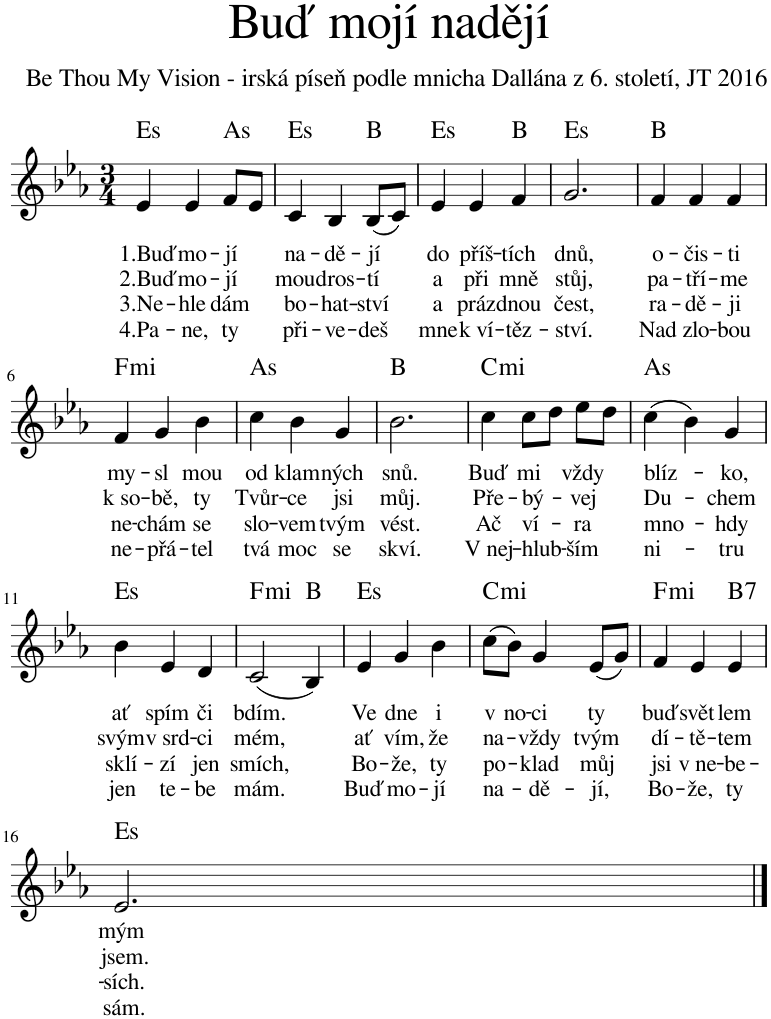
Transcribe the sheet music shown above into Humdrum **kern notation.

**kern	**text	**text	**text	**text	**harte
*part1	*part1	*part1	*part1	*part1	*part1
*staff1	*staff1	*staff1	*staff1	*staff1	*
*I"Piano	*	*	*	*	*
*I'Pno.	*	*	*	*	*
*clefG2	*	*	*	*	*
*k[b-e-a-]	*	*	*	*	*
*M3/4	*	*	*	*	*
=1	=1	=1	=1	=1	=1
!	!LO:LY:b	!LO:LY:b	!LO:LY:b	!LO:LY:b	!
4e-/	1.Buď	2.Buď	3.Ne-	4.Pa-	Eb:maj
!	!LO:LY:b	!LO:LY:b	!LO:LY:b	!LO:LY:b	!
4e-/	mo-	mo-	-hle-	-ne,	.
!	!LO:LY:b	!LO:LY:b	!LO:LY:b	!LO:LY:b	!
8f/L	-jí	-jí	-dám	ty	Ab:maj
8e-/J	.	.	.	.	.
=2	=2	=2	=2	=2	=2
!	!LO:LY:b	!LO:LY:b	!LO:LY:b	!LO:LY:b	!
4c/	na-	mou-	bo-	při-	Eb:maj
!	!LO:LY:b	!LO:LY:b	!LO:LY:b	!LO:LY:b	!
4B-/	-dě-	-dros-	-hat-	-ve-	.
!	!LO:LY:b	!LO:LY:b	!LO:LY:b	!LO:LY:b	!
(8B-/L	-jí	-tí	-ství	-deš	Bb:maj
8c/J)	.	.	.	.	.
=3	=3	=3	=3	=3	=3
!	!LO:LY:b	!LO:LY:b	!LO:LY:b	!LO:LY:b	!
4e-/	do	a	a	mne	Eb:maj
!	!LO:LY:b	!LO:LY:b	!LO:LY:b	!LO:LY:b	!
4e-/	příš-	při	práz-	k ví-	.
!	!LO:LY:b	!LO:LY:b	!LO:LY:b	!LO:LY:b	!
4f/	-tích	mně	-dnou	-těz-	Bb:maj
=4	=4	=4	=4	=4	=4
!	!LO:LY:b	!LO:LY:b	!LO:LY:b	!LO:LY:b	!
2.g/	dnů,	stůj,	čest,	-ství.	Eb:maj
=5	=5	=5	=5	=5	=5
!	!LO:LY:b	!LO:LY:b	!LO:LY:b	!LO:LY:b	!
4f/	o-	pa-	ra-	Nad	Bb:maj
!	!LO:LY:b	!LO:LY:b	!LO:LY:b	!LO:LY:b	!
4f/	-čis-	-tří-	-dě-	zlo-	.
!	!LO:LY:b	!LO:LY:b	!LO:LY:b	!LO:LY:b	!
4f/	-ti	-me	-ji	-bou	.
!!LO:LB:g=z
=6	=6	=6	=6	=6	=6
!	!LO:LY:b	!LO:LY:b	!LO:LY:b	!LO:LY:b	!LO:H:kt=mi
4f/	my-	k so-	ne-	ne-	F:min
!	!LO:LY:b	!LO:LY:b	!LO:LY:b	!LO:LY:b	!
4g/	-sl	-bě,	-chám	-přá-	.
!	!LO:LY:b	!LO:LY:b	!LO:LY:b	!LO:LY:b	!
4b-\	mou	ty	se	-tel	.
=7	=7	=7	=7	=7	=7
!	!LO:LY:b	!LO:LY:b	!LO:LY:b	!LO:LY:b	!
4cc\	od	Tvůr-	slo-	tvá	Ab:maj
!	!LO:LY:b	!LO:LY:b	!LO:LY:b	!LO:LY:b	!
4b-\	klam-	-ce	-vem	moc	.
!	!LO:LY:b	!LO:LY:b	!LO:LY:b	!LO:LY:b	!
4g/	-ných	jsi	tvým	se	.
=8	=8	=8	=8	=8	=8
!	!LO:LY:b	!LO:LY:b	!LO:LY:b	!LO:LY:b	!
2.b-\	snů.	můj.	vést.	skví.	Bb:maj
=9	=9	=9	=9	=9	=9
!	!LO:LY:b	!LO:LY:b	!LO:LY:b	!LO:LY:b	!LO:H:kt=mi
4cc\	Buď	Pře-	Ač	V nej-	C:min
!	!LO:LY:b	!LO:LY:b	!LO:LY:b	!LO:LY:b	!
8cc\L	mi	-bý-	ví-	-hlub-	.
8dd\J	.	.	.	.	.
!	!LO:LY:b	!LO:LY:b	!LO:LY:b	!LO:LY:b	!
8ee-\L	vždy	-vej	-ra	-ším	.
8dd\J	.	.	.	.	.
=10	=10	=10	=10	=10	=10
!	!LO:LY:b	!LO:LY:b	!LO:LY:b	!LO:LY:b	!
(4cc\	blíz-	Du-	mno-	ni-	Ab:maj
4b-\)	.	.	.	.	.
!	!LO:LY:b	!LO:LY:b	!LO:LY:b	!LO:LY:b	!
4g/	-ko,	-chem	-hdy	-tru	.
!!LO:LB:g=z
=11	=11	=11	=11	=11	=11
!	!LO:LY:b	!LO:LY:b	!LO:LY:b	!LO:LY:b	!
4b-\	ať	svým	sklí-	jen	Eb:maj
!	!LO:LY:b	!LO:LY:b	!LO:LY:b	!LO:LY:b	!
4e-/	spím	v srd-	-zí	te-	.
!	!LO:LY:b	!LO:LY:b	!LO:LY:b	!LO:LY:b	!
4d/	či	-ci	jen	-be	.
=12	=12	=12	=12	=12	=12
!	!LO:LY:b	!LO:LY:b	!LO:LY:b	!LO:LY:b	!LO:H:kt=mi
(2c/	bdím.	mém,	smích,	mám.	F:min
4B-/)	.	.	.	.	Bb:maj
=13	=13	=13	=13	=13	=13
!	!LO:LY:b	!LO:LY:b	!LO:LY:b	!LO:LY:b	!
4e-/	Ve	ať	Bo-	Buď	Eb:maj
!	!LO:LY:b	!LO:LY:b	!LO:LY:b	!LO:LY:b	!
4g/	dne	vím,	-že,	mo-	.
!	!LO:LY:b	!LO:LY:b	!LO:LY:b	!LO:LY:b	!
4b-\	i	že	ty	-jí	.
=14	=14	=14	=14	=14	=14
!	!LO:LY:b	!LO:LY:b	!LO:LY:b	!LO:LY:b	!LO:H:kt=mi
(8cc\L	v	na-	po-	na-	C:min
!	!LO:LY:b	!	!	!	!
8b-\J)	no-	.	.	.	.
!	!LO:LY:b	!LO:LY:b	!LO:LY:b	!LO:LY:b	!
4g/	-ci	-vždy	-klad	-dě-	.
!	!LO:LY:b	!LO:LY:b	!LO:LY:b	!LO:LY:b	!
(8e-/L	ty	tvým	můj	-jí,	.
8g/J)	.	.	.	.	.
=15	=15	=15	=15	=15	=15
!	!LO:LY:b	!LO:LY:b	!LO:LY:b	!LO:LY:b	!LO:H:kt=mi
4f/	buď	dí-	jsi	Bo-	F:min
!	!LO:LY:b	!LO:LY:b	!LO:LY:b	!LO:LY:b	!
4e-/	svět-	-tě-	v ne-	-že,	.
!	!LO:LY:b	!LO:LY:b	!LO:LY:b	!LO:LY:b	!LO:H:kt=7
4e-/	-lem	-tem	-be-	ty	Bb:7
!!LO:LB:g=z
=16	=16	=16	=16	=16	=16
!	!LO:LY:b	!LO:LY:b	!LO:LY:b	!LO:LY:b	!
2.e-/	mým	jsem.	-sích.	sám.	Eb:maj
==	==	==	==	==	==
*-	*-	*-	*-	*-	*-
